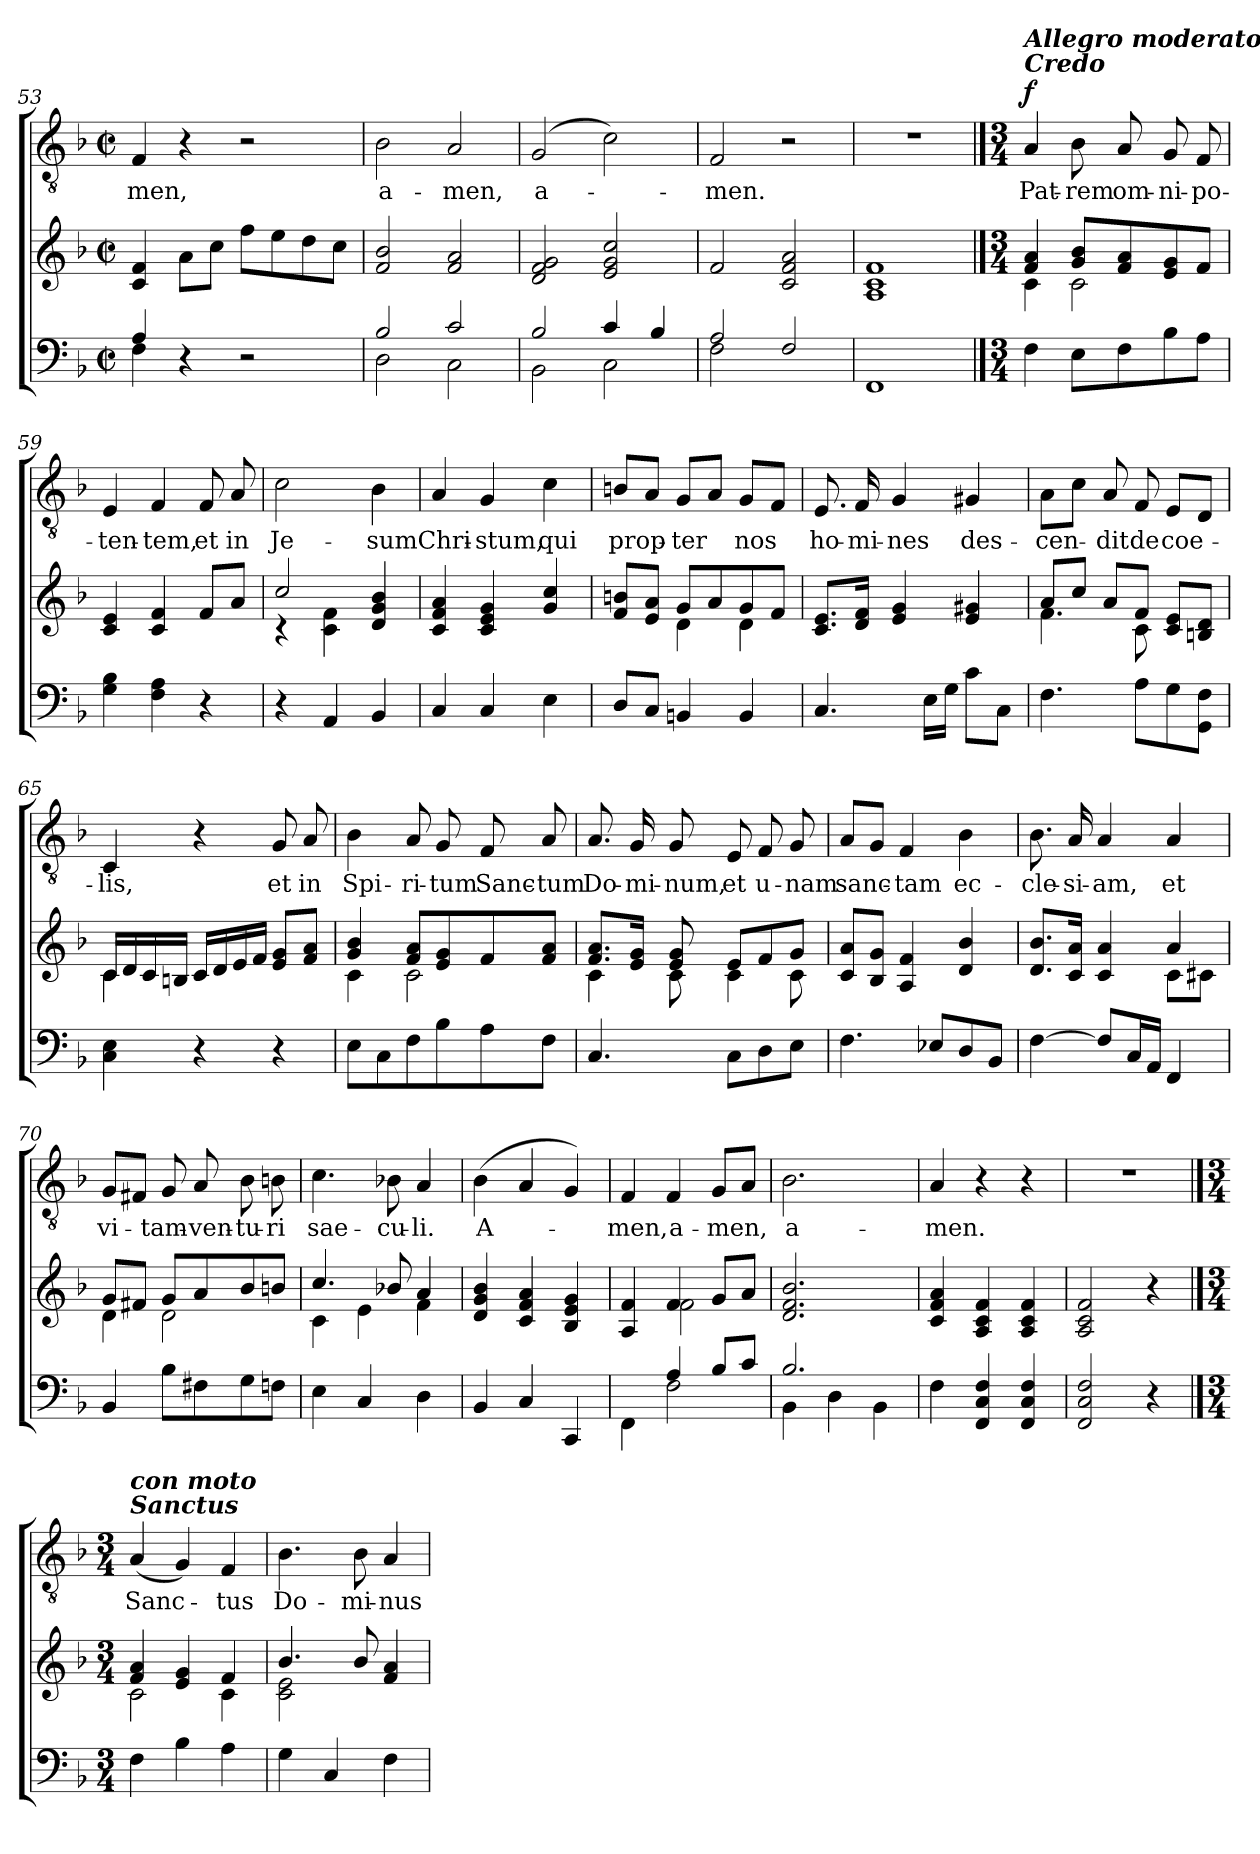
**kern	**kern	**kern	**text	**dynam
*part2	*part2	*part1	*part1	*part1
*staff3	*staff2	*staff1	*staff1	*staff1
!!LO:LB:g=z
*clefF4	*clefG2	*clefGv2	*	*
*k[b-]	*k[b-]	*k[b-]	*	*
*F:	*F:	*F:	*	*
*M2/2	*M2/2	*M2/2	*	*
*met(c|)	*met(c|)	*met(c|)	*	*
=53	=53	=53	=53	=53
*^	*	*	*	*
!	!	!	!	!LO:LY:b	!
4A/	4F\	4c/ 4f/	4F/	-men,	.
4r	2.ryy	8a\L	4r	.	.
.	.	8cc\J	.	.	.
2r	.	8ff\L	2r	.	.
.	.	8ee\	.	.	.
.	.	8dd\	.	.	.
.	.	8cc\J	.	.	.
=54	=54	=54	=54	=54	=54
!	!	!	!	!LO:LY:b	!
2B-/	2D\	2f/ 2b-/	2B-\	a-	.
!	!	!	!	!LO:LY:b	!
2c/	2C\	2f/ 2a/	2A/	-men,	.
=55	=55	=55	=55	=55	=55
!	!	!	!	!LO:LY:b	!
2B-/	2BB-\	2d/ 2f/ 2g/	(2G/	a-	.
4c/	2C\	2e/ 2g/ 2cc/	2c\)	.	.
4B-/	.	.	.	.	.
=56	=56	=56	=56	=56	=56
!	!	!	!	!LO:LY:b	!
2A/	2F\	2f/	2F/	-men.	.
2F/	2ryy	2c/ 2f/ 2a/	2r	.	.
*v	*v	*	*	*	*
=57	=57	=57	=57	=57
1FF	1A 1c 1f	1r	.	.
!!LO:LB:g=z
==58	==58	==58	==58	==58
*M3/4	*M3/4	*M3/4	*	*
*	*^	*	*	*
!	!	!	!LO:TX:a:Bi:t=Credo	!	!
!	!	!	!LO:TX:a:Bi:t=Allegro moderato	!	!
!	!	!	!	!LO:LY:b	!LO:DY:a
4F\	4f/ 4a/	4c\	4A/	Pat-	f
!	!	!	!	!LO:LY:b	!
8E\L	8g/ 8b-/L	2c\	8B-\	-rem	.
!	!	!	!	!LO:LY:b	!
8F\	8f/ 8a/	.	8A/	om-	.
!	!	!	!	!LO:LY:b	!
8B-\	8e/ 8g/	.	8G/	-ni-	.
!	!	!	!	!LO:LY:b	!
8A\J	8f/J	.	8F/	-po-	.
*	*v	*v	*	*	*
=59	=59	=59	=59	=59
!	!	!	!LO:LY:b	!
4G\ 4B-\	4c/ 4e/	4E/	-ten-	.
!	!	!	!LO:LY:b	!
4F\ 4A\	4c/ 4f/	4F/	-tem,	.
!	!	!	!LO:LY:b	!
4r	8f/L	8F/	et	.
!	!	!	!LO:LY:b	!
.	8a/J	8A/	in	.
=60	=60	=60	=60	=60
*	*^	*	*	*
!	!	!	!	!LO:LY:b	!
4r	2cc/	4rc	2c\	Je-	.
4AA/	.	4c\ 4f\	.	.	.
!	!	!	!	!LO:LY:b	!
4BB-/	4d/ 4g/ 4b-/	4ryy	4B-\	-sum	.
=61	=61	=61	=61	=61	=61
!	!	!	!	!LO:LY:b	!
*	*v	*v	*	*	*
4C/	4c/ 4f/ 4a/	4A/	Chri-	.
!	!	!	!LO:LY:b	!
4C/	4c/ 4e/ 4g/	4G/	-stum,	.
!	!	!	!LO:LY:b	!
4E\	4g/ 4cc/	4c\	qui	.
=62	=62	=62	=62	=62
*	*^	*	*	*
!	!	!	!	!LO:LY:b	!
8D/L	8f/ 8bn/L	4ryy	8Bn/L	prop-	.
8C/J	8e/ 8a/J	.	8A/J	.	.
!	!	!	!	!LO:LY:b	!
4BBn/	8g/L	4d\	8G/L	-ter	.
.	8a/	.	8A/J	.	.
!	!	!	!	!LO:LY:b	!
4BB/	8g/	4d\	8G/L	nos	.
.	8f/J	.	8F/J	.	.
*	*v	*v	*	*	*
!!LO:PB:g=z
=63	=63	=63	=63	=63
!	!	!	!LO:LY:b	!
4.C/	8.c/ 8.e/L	8.E/	ho-	.
!	!	!	!LO:LY:b	!
.	16d/ 16f/Jk	16F/	-mi-	.
!	!	!	!LO:LY:b	!
.	4e/ 4g/	4G/	-nes	.
16E\LL	.	.	.	.
16G\JJ	.	.	.	.
!	!	!	!LO:LY:b	!
8c\L	4e/ 4g#X/	4G#X/	des-	.
8C\J	.	.	.	.
=64	=64	=64	=64	=64
*	*^	*	*	*
!	!	!	!	!LO:LY:b	!
4.F\	8a/L	4.f\	8A\L	-cen-	.
.	8cc/J	.	8c\J	.	.
!	!	!	!	!LO:LY:b	!
.	8a/L	.	8A/	-dit	.
!	!	!	!	!LO:LY:b	!
8A\L	8f/J	8c\	8F/	de	.
!	!	!	!	!LO:LY:b	!
8G\	8c/ 8e/L	4ryy	8E/L	coe-	.
8GG\ 8F\J	8Bn/ 8d/J	.	8D/J	.	.
=65	=65	=65	=65	=65	=65
!	!	!	!	!LO:LY:b	!
4C\ 4E\	16c/LL	4c\	4C/	-lis,	.
.	16d/	.	.	.	.
.	16c/	.	.	.	.
.	16Bn/JJ	.	.	.	.
4r	16c/LL	2ryy	4r	.	.
.	16d/	.	.	.	.
.	16e/	.	.	.	.
.	16f/JJ	.	.	.	.
!	!	!	!	!LO:LY:b	!
4r	8e/ 8g/L	.	8G/	et	.
!	!	!	!	!LO:LY:b	!
.	8f/ 8a/J	.	8A/	in	.
=66	=66	=66	=66	=66	=66
!	!	!	!	!LO:LY:b	!
8E\L	4g/ 4b-/	4c\	4B-\	Spi-	.
8C\	.	.	.	.	.
!	!	!	!	!LO:LY:b	!
8F\	8f/ 8a/L	2c\	8A/	-ri-	.
!	!	!	!	!LO:LY:b	!
8B-\	8e/ 8g/	.	8G/	-tum	.
!	!	!	!	!LO:LY:b	!
8A\	8f/	.	8F/	Sanc-	.
!	!	!	!	!LO:LY:b	!
8F\J	8f/ 8a/J	.	8A/	-tum	.
!!LO:LB:g=z
=67	=67	=67	=67	=67	=67
!	!	!	!	!LO:LY:b	!
4.C/	8.f/ 8.a/L	4c\	8.A/	Do-	.
!	!	!	!	!LO:LY:b	!
.	16e/ 16g/Jk	.	16G/	-mi-	.
!	!	!	!	!LO:LY:b	!
.	8e/ 8g/	8c\	8G/	-num,	.
!	!	!	!	!LO:LY:b	!
8C\L	8e/L	4c\	8E/	et	.
!	!	!	!	!LO:LY:b	!
8D\	8f/	.	8F/	u-	.
!	!	!	!	!LO:LY:b	!
8E\J	8g/J	8c\	8G/	-nam	.
=68	=68	=68	=68	=68	=68
!	!	!	!	!LO:LY:b	!
*	*v	*v	*	*	*
4.F\	8c/ 8a/L	8A/L	sanc-	.
.	8B-/ 8g/J	8G/J	.	.
!	!	!	!LO:LY:b	!
.	4A/ 4f/	4F/	-tam	.
8E-X/L	.	.	.	.
!	!	!	!LO:LY:b	!
8D/	4d/ 4b-/	4B-\	ec-	.
8BB-/J	.	.	.	.
=69	=69	=69	=69	=69
*	*^	*	*	*
!	!	!	!	!LO:LY:b	!
[4F\	8.d/ 8.b-/L	2ryy	8.B-\	-cle-	.
!	!	!	!	!LO:LY:b	!
.	16c/ 16a/Jk	.	16A/	-si-	.
!	!	!	!	!LO:LY:b	!
8F/L]	4c/ 4a/	.	4A/	-am,	.
16C/L	.	.	.	.	.
16AA/JJ	.	.	.	.	.
!	!	!	!	!LO:LY:b	!
4FF/	4a/	8c\L	4A/	et	.
.	.	8c#X\J	.	.	.
=70	=70	=70	=70	=70	=70
!	!	!	!	!LO:LY:b	!
4BB-/	8g/L	4d\	8G/L	vi-	.
.	8f#X/J	.	8F#X/J	.	.
!	!	!	!	!LO:LY:b	!
8B-\L	8g/L	2d\	8G/	-tam-	.
!	!	!	!	!LO:LY:b	!
8F#X\	8a/	.	8A/	-ven-	.
!	!	!	!	!LO:LY:b	!
8G\	8b-/	.	8B-\	-tu-	.
!	!	!	!	!LO:LY:b	!
8Fn\J	8bn/J	.	8Bn\	-ri	.
!!LO:LB:g=z
=71	=71	=71	=71	=71	=71
!	!	!	!	!LO:LY:b	!
4E\	4.cc/	4c\	4.c\	sae-	.
4C/	.	4e\	.	.	.
!	!	!	!	!LO:LY:b	!
.	8b-X/	.	8B-X\	-cu-	.
!	!	!	!	!LO:LY:b	!
4D\	4a/	4f\	4A/	-li.	.
=72	=72	=72	=72	=72	=72
!	!	!	!	!LO:LY:b	!
*	*v	*v	*	*	*
4BB-/	4d/ 4g/ 4b-/	(<4B-\	A-	.
4C/	4c/ 4f/ 4a/	4A/	.	.
4CC/	4B-/ 4e/ 4g/	4G/)	.	.
=73	=73	=73	=73	=73
*^	*^	*	*	*
!	!	!	!	!	!LO:LY:b	!
4ryy	4FF\	4A/ 4f/	4ryy	4F/	-men,	.
!	!	!	!	!	!LO:LY:b	!
4A/	2F\	4f/	2f\	4F/	a-	.
!	!	!	!	!	!LO:LY:b	!
8B-/L	.	8g/L	.	8G/L	-men,	.
8c/J	.	8a/J	.	8A/J	.	.
*	*	*v	*v	*	*	*
=74	=74	=74	=74	=74	=74
!	!	!	!	!LO:LY:b	!
2.B-/	4BB-\	2.d/ 2.f/ 2.b-/	2.B-\	a-	.
.	4D\	.	.	.	.
.	4BB-\	.	.	.	.
=75	=75	=75	=75	=75	=75
!	!	!	!	!LO:LY:b	!
*v	*v	*	*	*	*
4F\	4c/ 4f/ 4a/	4A/	-men.	.
4FF/ 4C/ 4F/	4A/ 4c/ 4f/	4r	.	.
4FF/ 4C/ 4F/	4A/ 4c/ 4f/	4r	.	.
=76	=76	=76	=76	=76
2FF/ 2C/ 2F/	2A/ 2c/ 2f/	2.r	.	.
4r	4r	.	.	.
!!LO:PB:g=z
==77	==77	==77	==77	==77
*M3/4	*M3/4	*M3/4	*	*
*	*^	*	*	*
!	!	!	!LO:TX:a:Bi:t=Sanctus	!	!
!	!	!	!LO:TX:a:Bi:t=con moto	!	!
!	!	!	!	!LO:LY:b	!
4F\	4f/ 4a/	2c\	(<4A/	Sanc-	.
4B-\	4e/ 4g/	.	4G/)	.	.
!	!	!	!	!LO:LY:b	!
4A\	4f/	4c\	4F/	-tus	.
=78	=78	=78	=78	=78	=78
!	!	!	!	!LO:LY:b	!
4G\	4.b-/	2c\ 2e\	4.B-\	Do-	.
4C/	.	.	.	.	.
!	!	!	!	!LO:LY:b	!
.	8b-/	.	8B-\	-mi-	.
!	!	!	!	!LO:LY:b	!
4F\	4f/ 4a/	4ryy	4A/	-nus	.
*	*v	*v	*	*	*
=	=	=	=	=
*-	*-	*-	*-	*-
